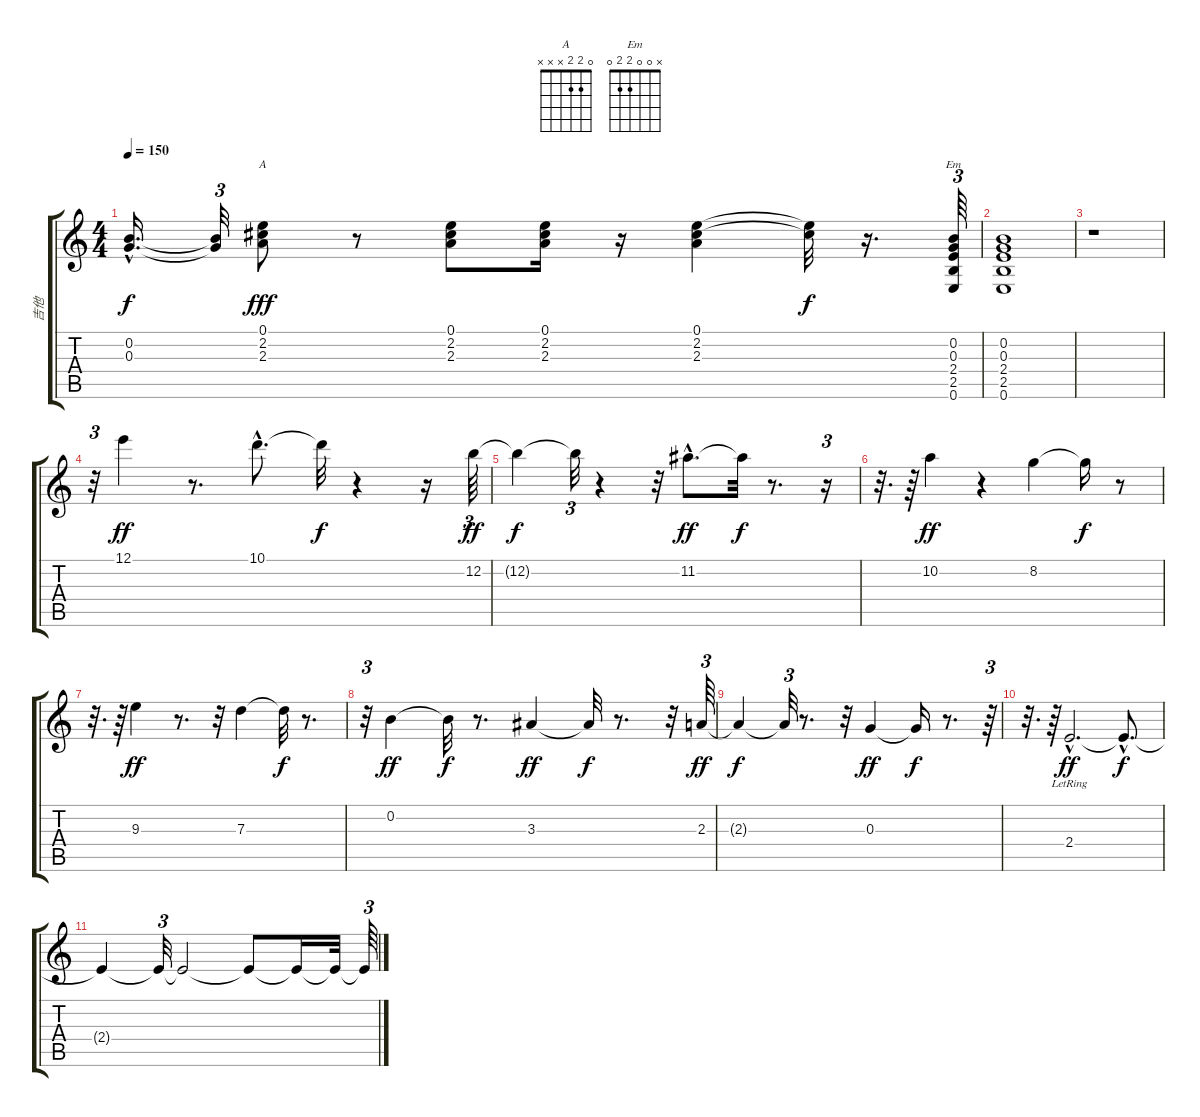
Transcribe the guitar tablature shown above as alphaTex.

\track ("吉他" "吉他") {instrument overdrivenguitar}
\staff {score tabs}
\tuning (E4 B3 G3 D3 A2 E2) {hide}
\chord ("A" 0 2 2 x x x)
\chord ("Em" x 0 0 2 2 0)
\ts (4 4)
\tempo 150
\clef g2
\ks c
(0.2{hac t} 0.3{hac t}).16{d dy f} (0.2{t} 0.3{t}).32{tu (3 2)} (0.1 2.2 2.3).8{ch "A" dy fff} r.8 (0.1 2.2 2.3).8 (0.1 2.2 2.3).16 r.16 (0.1 2.2 2.3).4 (0.1{t} 2.2{t}).32{dy f} r.16{d} (0.2 0.3 2.4 2.5 0.6).64{tu (3 2) ch "Em"} |
(0.2 0.3 2.4 2.5 0.6).1 |
r.1 |
r.32{tu (3 2)} 12.1.4{dy ff} r.8{d} 10.1{hac}.8{d} 10.1{t}.32{dy f} r.4 r.16 12.2.64{tu (3 2) dy ff} |
12.2{t}.4{dy f} 12.2{t}.32{tu (3 2)} r.4 r.32 11.2{hac}.8{d dy ff} 11.2{t}.32{dy f} r.8{d} r.16{tu (3 2)} |
r.32{d} r.64 10.2.4{dy ff} r.4 8.2.4 8.2{t}.16{dy f} r.8 |
r.32{d} r.64 9.3.4{dy ff} r.8{d} r.32 7.3.4 7.3{t}.32{dy f} r.8{d} |
r.32{tu (3 2)} 0.2.4{dy ff} 0.2{t}.32{dy f} r.8{d} 3.3.4{dy ff} 3.3{t}.32{dy f} r.8{d} r.32 2.3.64{tu (3 2) dy ff} |
2.3{t}.4{dy f} 2.3{t}.32{tu (3 2)} r.8{d} r.32 0.3.4{dy ff} 0.3{t}.16{dy f} r.8{d} r.64{tu (3 2)} |
r.32{d} r.64 2.4{hac lr}.2{d dy ff} 2.4{hac t}.8{d dy f} |
2.4{t}.4 2.4{t}.32{tu (3 2)} 2.4{t}.2 2.4{t}.8 2.4{t}.16 2.4{t}.32 2.4{t}.64{tu (3 2)}
